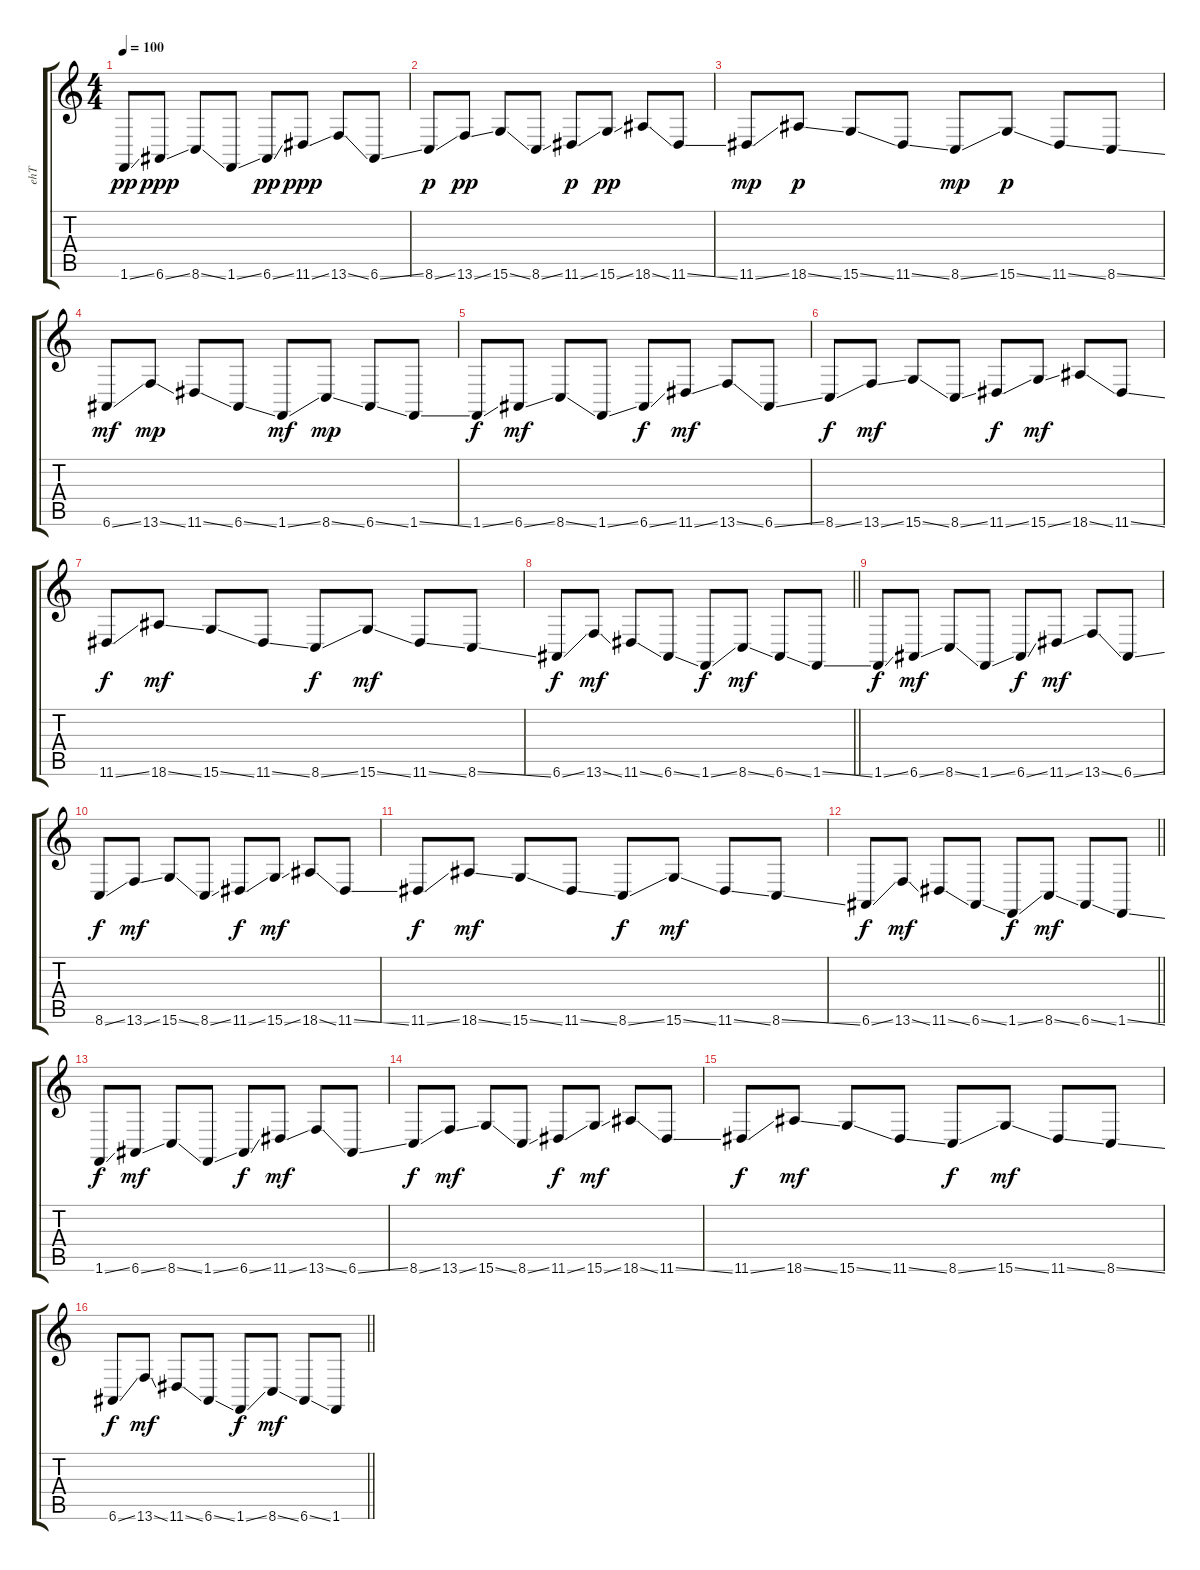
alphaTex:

\track ("ehT" "ehT") {instrument pad8sweep}
\staff {score tabs}
\tuning (E4 B3 G3 D3 A2 E2) {hide}
\ts (4 4)
\section ("" "")
\tempo 100
\clef g2
\ks c
1.6{ss}.8{dy pp instrument pad8sweep} 6.6{ss}.8{dy ppp} 8.6{ss}.8 1.6{ss}.8 6.6{ss}.8{dy pp} 11.6{ss}.8{dy ppp} 13.6{ss}.8 6.6{ss}.8 |
8.6{ss}.8{dy p} 13.6{ss}.8{dy pp} 15.6{ss}.8 8.6{ss}.8 11.6{ss}.8{dy p} 15.6{ss}.8{dy pp} 18.6{ss}.8 11.6{ss}.8 |
11.6{ss}.8{dy mp} 18.6{ss}.8{dy p} 15.6{ss}.8 11.6{ss}.8 8.6{ss}.8{dy mp} 15.6{ss}.8{dy p} 11.6{ss}.8 8.6{ss}.8 |
6.6{ss}.8{dy mf} 13.6{ss}.8{dy mp} 11.6{ss}.8 6.6{ss}.8 1.6{ss}.8{dy mf} 8.6{ss}.8{dy mp} 6.6{ss}.8 1.6{ss}.8 |
1.6{ss}.8{dy f} 6.6{ss}.8{dy mf} 8.6{ss}.8 1.6{ss}.8 6.6{ss}.8{dy f} 11.6{ss}.8{dy mf} 13.6{ss}.8 6.6{ss}.8 |
8.6{ss}.8{dy f} 13.6{ss}.8{dy mf} 15.6{ss}.8 8.6{ss}.8 11.6{ss}.8{dy f} 15.6{ss}.8{dy mf} 18.6{ss}.8 11.6{ss}.8 |
11.6{ss}.8{dy f} 18.6{ss}.8{dy mf} 15.6{ss}.8 11.6{ss}.8 8.6{ss}.8{dy f} 15.6{ss}.8{dy mf} 11.6{ss}.8 8.6{ss}.8 |
\barLineRight lightlight
6.6{ss}.8{dy f} 13.6{ss}.8{dy mf} 11.6{ss}.8 6.6{ss}.8 1.6{ss}.8{dy f} 8.6{ss}.8{dy mf} 6.6{ss}.8 1.6{ss}.8 |
\section ("" "")
1.6{ss}.8{dy f} 6.6{ss}.8{dy mf} 8.6{ss}.8 1.6{ss}.8 6.6{ss}.8{dy f} 11.6{ss}.8{dy mf} 13.6{ss}.8 6.6{ss}.8 |
8.6{ss}.8{dy f} 13.6{ss}.8{dy mf} 15.6{ss}.8 8.6{ss}.8 11.6{ss}.8{dy f} 15.6{ss}.8{dy mf} 18.6{ss}.8 11.6{ss}.8 |
11.6{ss}.8{dy f} 18.6{ss}.8{dy mf} 15.6{ss}.8 11.6{ss}.8 8.6{ss}.8{dy f} 15.6{ss}.8{dy mf} 11.6{ss}.8 8.6{ss}.8 |
\barLineRight lightlight
6.6{ss}.8{dy f} 13.6{ss}.8{dy mf} 11.6{ss}.8 6.6{ss}.8 1.6{ss}.8{dy f} 8.6{ss}.8{dy mf} 6.6{ss}.8 1.6{ss}.8 |
1.6{ss}.8{dy f} 6.6{ss}.8{dy mf} 8.6{ss}.8 1.6{ss}.8 6.6{ss}.8{dy f} 11.6{ss}.8{dy mf} 13.6{ss}.8 6.6{ss}.8 |
8.6{ss}.8{dy f} 13.6{ss}.8{dy mf} 15.6{ss}.8 8.6{ss}.8 11.6{ss}.8{dy f} 15.6{ss}.8{dy mf} 18.6{ss}.8 11.6{ss}.8 |
11.6{ss}.8{dy f} 18.6{ss}.8{dy mf} 15.6{ss}.8 11.6{ss}.8 8.6{ss}.8{dy f} 15.6{ss}.8{dy mf} 11.6{ss}.8 8.6{ss}.8 |
\barLineRight lightlight
6.6{ss}.8{dy f} 13.6{ss}.8{dy mf} 11.6{ss}.8 6.6{ss}.8 1.6{ss}.8{dy f} 8.6{ss}.8{dy mf} 6.6{ss}.8 1.6{ss}.8
